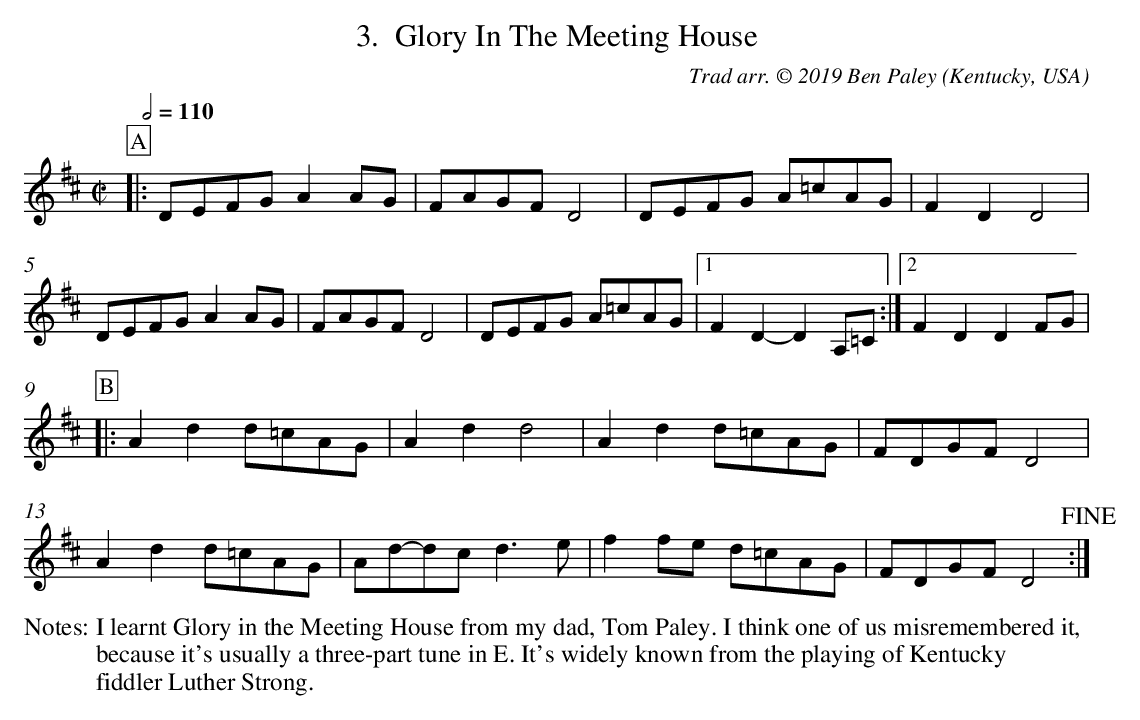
X:1
T:Glory In The Meeting House
L:1/8
M:C|
C:Trad arr. © 2019 Ben Paley
O:Kentucky, USA
Q:1/2=110
K:D
P:A
|: DEFG A2AG | FAGF D4 | DEFG A=cAG | F2D2 D4 |
DEFG A2AG | FAGF D4 | DEFG A=cAG |1 F2D2 - D2A,=C :|2 F2D2 D2FG |
P:B
|: A2d2 d=cAG | A2d2 d4 | A2d2 d=cAG | FDGF D4 |
A2d2 d=cAG | Ad-dc d3e | f2fe d=cAG | FDGF D4 !fine!:|
